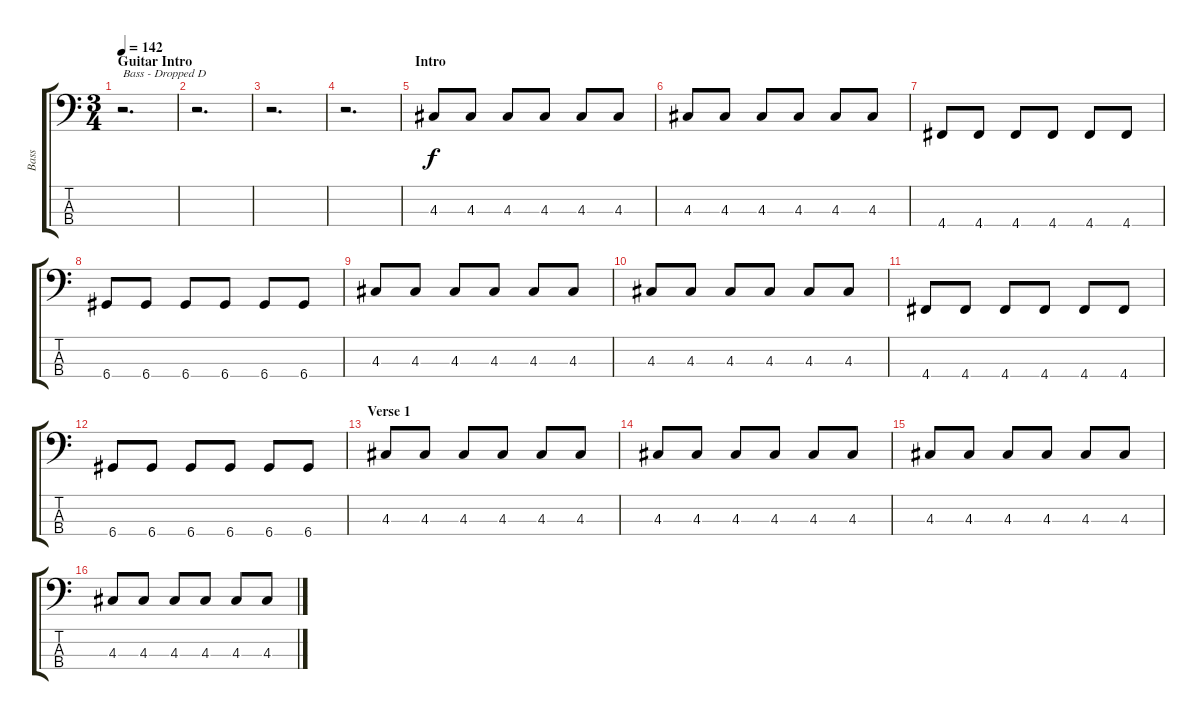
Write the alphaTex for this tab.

\track ("Bass" "Bass") {instrument electricbasspick}
\staff {score tabs}
\tuning (G2 D2 A1 D1) {hide}
\ts (3 4)
\section ("" "Guitar Intro")
\tempo 142
\clef f4
\ks c
r.2{d txt "Bass - Dropped D" dy f instrument electricbasspick} |
r.2{d} |
r.2{d} |
r.2{d} |
\section ("" "Intro")
4.3.8 4.3.8 4.3.8 4.3.8 4.3.8 4.3.8 |
4.3.8 4.3.8 4.3.8 4.3.8 4.3.8 4.3.8 |
4.4.8 4.4.8 4.4.8 4.4.8 4.4.8 4.4.8 |
6.4.8 6.4.8 6.4.8 6.4.8 6.4.8 6.4.8 |
4.3.8 4.3.8 4.3.8 4.3.8 4.3.8 4.3.8 |
4.3.8 4.3.8 4.3.8 4.3.8 4.3.8 4.3.8 |
4.4.8 4.4.8 4.4.8 4.4.8 4.4.8 4.4.8 |
6.4.8 6.4.8 6.4.8 6.4.8 6.4.8 6.4.8 |
\section ("" "Verse 1")
4.3.8 4.3.8 4.3.8 4.3.8 4.3.8 4.3.8 |
4.3.8 4.3.8 4.3.8 4.3.8 4.3.8 4.3.8 |
4.3.8 4.3.8 4.3.8 4.3.8 4.3.8 4.3.8 |
4.3.8 4.3.8 4.3.8 4.3.8 4.3.8 4.3.8
